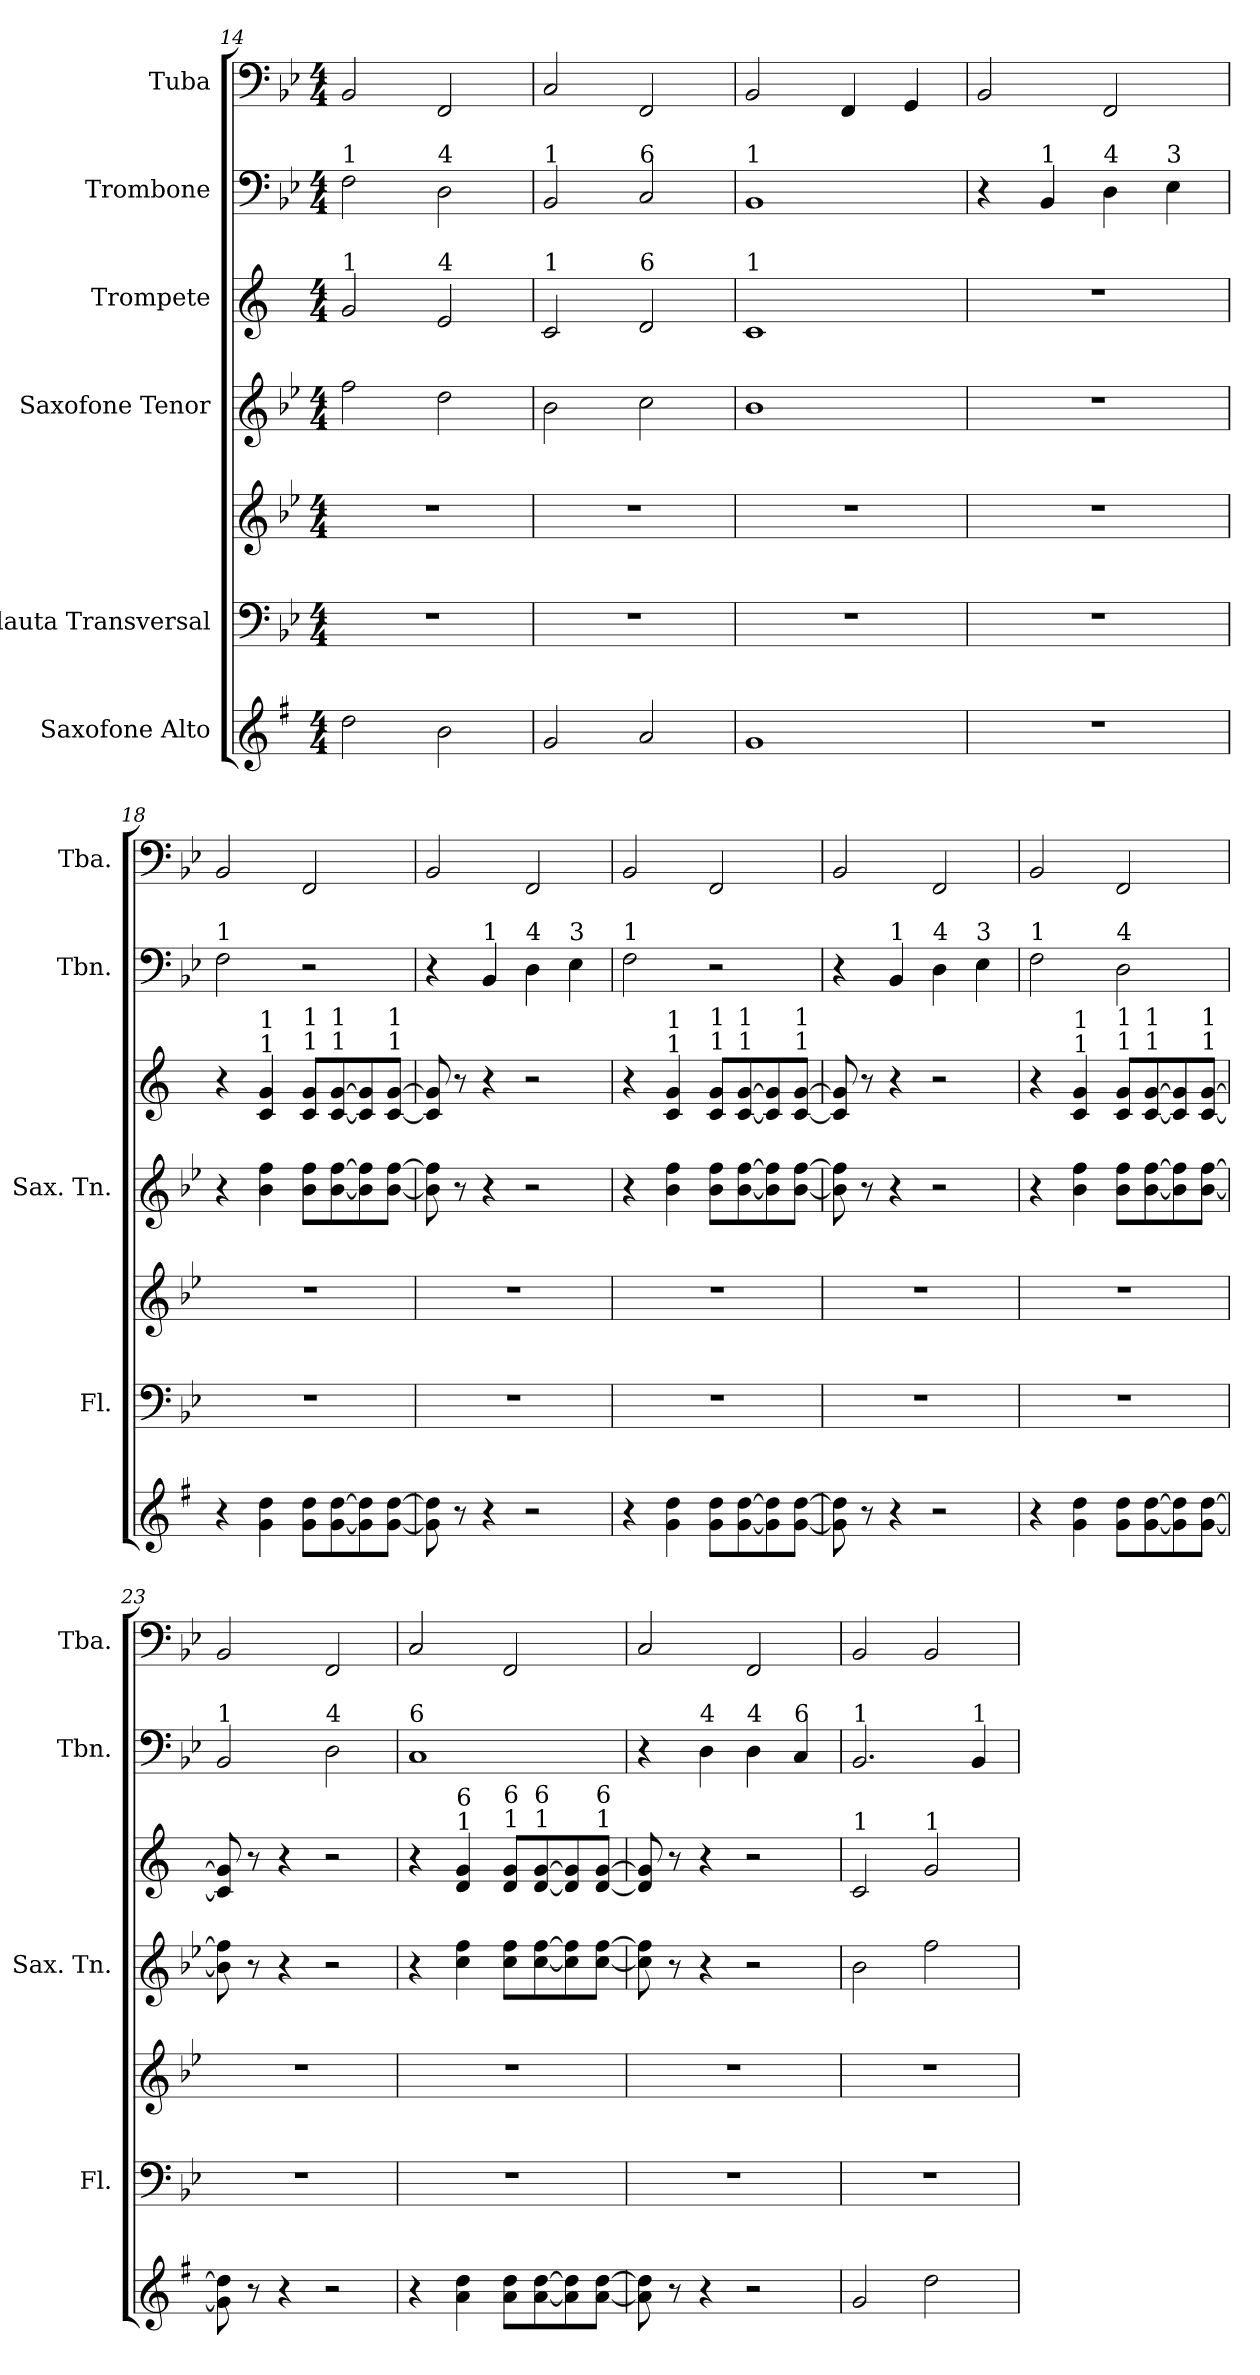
**kern	**kern	**kern	**kern	**kern	**kern	**kern
*part6	*part5	*part5	*part4	*part3	*part2	*part1
*staff7	*staff6	*staff5	*staff4	*staff3	*staff2	*staff1
*I"Saxofone Alto	*I"Flauta Transversal	*	*I"Saxofone Tenor	*I"Trompete	*I"Trombone	*I"Tuba
*	*I'Fl.	*	*I'Sax. Tn.	*	*I'Tbn.	*I'Tba.
*clefG2	*clefF4	*clefG2	*clefG2	*clefG2	*clefF4	*clefF4
*ITrd5c9	*	*	*ITrd8c14	*ITrd1c2	*	*
*k[b-e-]	*k[b-e-]	*k[b-e-]	*k[b-e-]	*k[b-e-]	*k[b-e-]	*k[b-e-]
*M4/4	*M4/4	*M4/4	*M4/4	*M4/4	*M4/4	*M4/4
=14	=14	=14	=14	=14	=14	=14
!	!	!	!	!	!LO:TX:a:t=1	!
!	!	!	!	!LO:TX:a:t=1	!	!
2f\	1r	1r	2f\	2f/	2F\	2BB-/
!	!	!	!	!	!LO:TX:a:t=4	!
!	!	!	!	!LO:TX:a:t=4	!	!
2d\	.	.	2d\	2d/	2D\	2FF/
=15	=15	=15	=15	=15	=15	=15
!	!	!	!	!	!LO:TX:a:t=1	!
!	!	!	!	!LO:TX:a:t=1	!	!
2B-/	1r	1r	2B-\	2B-/	2BB-/	2C/
!	!	!	!	!	!LO:TX:a:t=6	!
!	!	!	!	!LO:TX:a:t=6	!	!
2c/	.	.	2c\	2c/	2C/	2FF/
=16	=16	=16	=16	=16	=16	=16
!	!	!	!	!	!LO:TX:a:t=1	!
!	!	!	!	!LO:TX:a:t=1	!	!
1B-	1r	1r	1B-	1B-	1BB-	2BB-/
.	.	.	.	.	.	4FF/
.	.	.	.	.	.	4GG/
=17	=17	=17	=17	=17	=17	=17
1r	1r	1r	1r	1r	4r	2BB-/
!	!	!	!	!	!LO:TX:a:t=1	!
.	.	.	.	.	4BB-/	.
!	!	!	!	!	!LO:TX:a:t=4	!
.	.	.	.	.	4D\	2FF/
!	!	!	!	!	!LO:TX:a:t=3	!
.	.	.	.	.	4E-\	.
!!LO:PB:g=z
=18	=18	=18	=18	=18	=18	=18
!	!	!	!	!	!LO:TX:a:t=1	!
4r	1r	1r	4r	4r	2F\	2BB-/
!	!	!	!	!LO:TX:a:t=1	!	!
!	!	!	!	!LO:TX:a:t=1	!	!
4B-\ 4f\	.	.	4B-\ 4f\	4B-/ 4f/	.	.
!	!	!	!	!LO:TX:a:t=1	!	!
!	!	!	!	!LO:TX:a:t=1	!	!
8B-\ 8f\L	.	.	8B-\ 8f\L	8B-/ 8f/L	2r	2FF/
!	!	!	!	!LO:TX:a:t=1	!	!
!	!	!	!	!LO:TX:a:t=1	!	!
[8B-\ [8f\	.	.	[8B-\ [8f\	[8B-/ [8f/	.	.
8B-\] 8f\]	.	.	8B-\] 8f\]	8B-/] 8f/]	.	.
!	!	!	!	!LO:TX:a:t=1	!	!
!	!	!	!	!LO:TX:a:t=1	!	!
[8B-\ [8f\J	.	.	[8B-\ [8f\J	[8B-/ [8f/J	.	.
=19	=19	=19	=19	=19	=19	=19
8B-\] 8f\]	1r	1r	8B-\] 8f\]	8B-/] 8f/]	4r	2BB-/
8r	.	.	8r	8r	.	.
!	!	!	!	!	!LO:TX:a:t=1	!
4r	.	.	4r	4r	4BB-/	.
!	!	!	!	!	!LO:TX:a:t=4	!
2r	.	.	2r	2r	4D\	2FF/
!	!	!	!	!	!LO:TX:a:t=3	!
.	.	.	.	.	4E-\	.
=20	=20	=20	=20	=20	=20	=20
!	!	!	!	!	!LO:TX:a:t=1	!
4r	1r	1r	4r	4r	2F\	2BB-/
!	!	!	!	!LO:TX:a:t=1	!	!
!	!	!	!	!LO:TX:a:t=1	!	!
4B-\ 4f\	.	.	4B-\ 4f\	4B-/ 4f/	.	.
!	!	!	!	!LO:TX:a:t=1	!	!
!	!	!	!	!LO:TX:a:t=1	!	!
8B-\ 8f\L	.	.	8B-\ 8f\L	8B-/ 8f/L	2r	2FF/
!	!	!	!	!LO:TX:a:t=1	!	!
!	!	!	!	!LO:TX:a:t=1	!	!
[8B-\ [8f\	.	.	[8B-\ [8f\	[8B-/ [8f/	.	.
8B-\] 8f\]	.	.	8B-\] 8f\]	8B-/] 8f/]	.	.
!	!	!	!	!LO:TX:a:t=1	!	!
!	!	!	!	!LO:TX:a:t=1	!	!
[8B-\ [8f\J	.	.	[8B-\ [8f\J	[8B-/ [8f/J	.	.
=21	=21	=21	=21	=21	=21	=21
8B-\] 8f\]	1r	1r	8B-\] 8f\]	8B-/] 8f/]	4r	2BB-/
8r	.	.	8r	8r	.	.
!	!	!	!	!	!LO:TX:a:t=1	!
4r	.	.	4r	4r	4BB-/	.
!	!	!	!	!	!LO:TX:a:t=4	!
2r	.	.	2r	2r	4D\	2FF/
!	!	!	!	!	!LO:TX:a:t=3	!
.	.	.	.	.	4E-\	.
=22	=22	=22	=22	=22	=22	=22
!	!	!	!	!	!LO:TX:a:t=1	!
4r	1r	1r	4r	4r	2F\	2BB-/
!	!	!	!	!LO:TX:a:t=1	!	!
!	!	!	!	!LO:TX:a:t=1	!	!
4B-\ 4f\	.	.	4B-\ 4f\	4B-/ 4f/	.	.
!	!	!	!	!	!LO:TX:a:t=4	!
!	!	!	!	!LO:TX:a:t=1	!	!
!	!	!	!	!LO:TX:a:t=1	!	!
8B-\ 8f\L	.	.	8B-\ 8f\L	8B-/ 8f/L	2D\	2FF/
!	!	!	!	!LO:TX:a:t=1	!	!
!	!	!	!	!LO:TX:a:t=1	!	!
[8B-\ [8f\	.	.	[8B-\ [8f\	[8B-/ [8f/	.	.
8B-\] 8f\]	.	.	8B-\] 8f\]	8B-/] 8f/]	.	.
!	!	!	!	!LO:TX:a:t=1	!	!
!	!	!	!	!LO:TX:a:t=1	!	!
[8B-\ [8f\J	.	.	[8B-\ [8f\J	[8B-/ [8f/J	.	.
!!LO:PB:g=z
=23	=23	=23	=23	=23	=23	=23
!	!	!	!	!	!LO:TX:a:t=1	!
8B-\] 8f\]	1r	1r	8B-\] 8f\]	8B-/] 8f/]	2BB-/	2BB-/
8r	.	.	8r	8r	.	.
4r	.	.	4r	4r	.	.
!	!	!	!	!	!LO:TX:a:t=4	!
2r	.	.	2r	2r	2D\	2FF/
=24	=24	=24	=24	=24	=24	=24
!	!	!	!	!	!LO:TX:a:t=6	!
4r	1r	1r	4r	4r	1C	2C/
!	!	!	!	!LO:TX:a:t=1	!	!
!	!	!	!	!LO:TX:a:t=6	!	!
4c\ 4f\	.	.	4c\ 4f\	4c/ 4f/	.	.
!	!	!	!	!LO:TX:a:t=1	!	!
!	!	!	!	!LO:TX:a:t=6	!	!
8c\ 8f\L	.	.	8c\ 8f\L	8c/ 8f/L	.	2FF/
!	!	!	!	!LO:TX:a:t=1	!	!
!	!	!	!	!LO:TX:a:t=6	!	!
[8c\ [8f\	.	.	[8c\ [8f\	[8c/ [8f/	.	.
8c\] 8f\]	.	.	8c\] 8f\]	8c/] 8f/]	.	.
!	!	!	!	!LO:TX:a:t=1	!	!
!	!	!	!	!LO:TX:a:t=6	!	!
[8c\ [8f\J	.	.	[8c\ [8f\J	[8c/ [8f/J	.	.
=25	=25	=25	=25	=25	=25	=25
8c\] 8f\]	1r	1r	8c\] 8f\]	8c/] 8f/]	4r	2C/
8r	.	.	8r	8r	.	.
!	!	!	!	!	!LO:TX:a:t=4	!
4r	.	.	4r	4r	4D\	.
!	!	!	!	!	!LO:TX:a:t=4	!
2r	.	.	2r	2r	4D\	2FF/
!	!	!	!	!	!LO:TX:a:t=6	!
.	.	.	.	.	4C/	.
=26	=26	=26	=26	=26	=26	=26
!	!	!	!	!	!LO:TX:a:t=1	!
!	!	!	!	!LO:TX:a:t=1	!	!
2B-/	1r	1r	2B-\	2B-/	2.BB-/	2BB-/
!	!	!	!	!LO:TX:a:t=1	!	!
2f\	.	.	2f\	2f/	.	2BB-/
!	!	!	!	!	!LO:TX:a:t=1	!
.	.	.	.	.	4BB-/	.
=	=	=	=	=	=	=
*-	*-	*-	*-	*-	*-	*-
